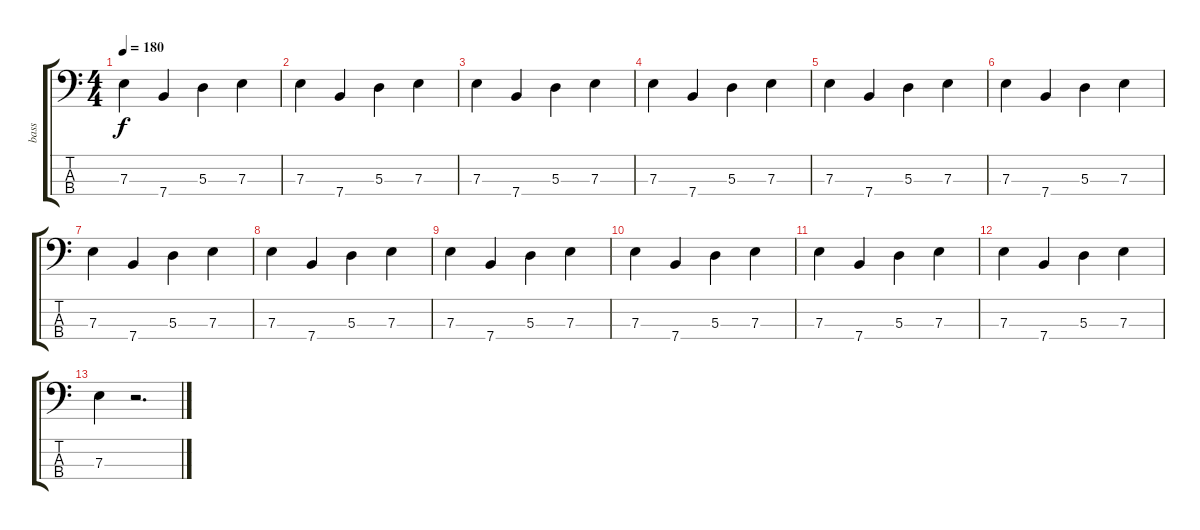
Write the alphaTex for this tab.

\track ("bass" "bass") {instrument electricbassfinger}
\staff {score tabs}
\tuning (G2 D2 A1 E1) {hide}
\ts (4 4)
\tempo 180
\clef f4
\ks c
7.3.4{dy f} 7.4.4 5.3.4 7.3.4 |
7.3.4 7.4.4 5.3.4 7.3.4 |
7.3.4 7.4.4 5.3.4 7.3.4 |
7.3.4 7.4.4 5.3.4 7.3.4 |
7.3.4 7.4.4 5.3.4 7.3.4 |
7.3.4 7.4.4 5.3.4 7.3.4 |
7.3.4 7.4.4 5.3.4 7.3.4 |
7.3.4 7.4.4 5.3.4 7.3.4 |
7.3.4 7.4.4 5.3.4 7.3.4 |
7.3.4 7.4.4 5.3.4 7.3.4 |
7.3.4 7.4.4 5.3.4 7.3.4 |
7.3.4 7.4.4 5.3.4 7.3.4 |
7.3.4 r.2{d}
